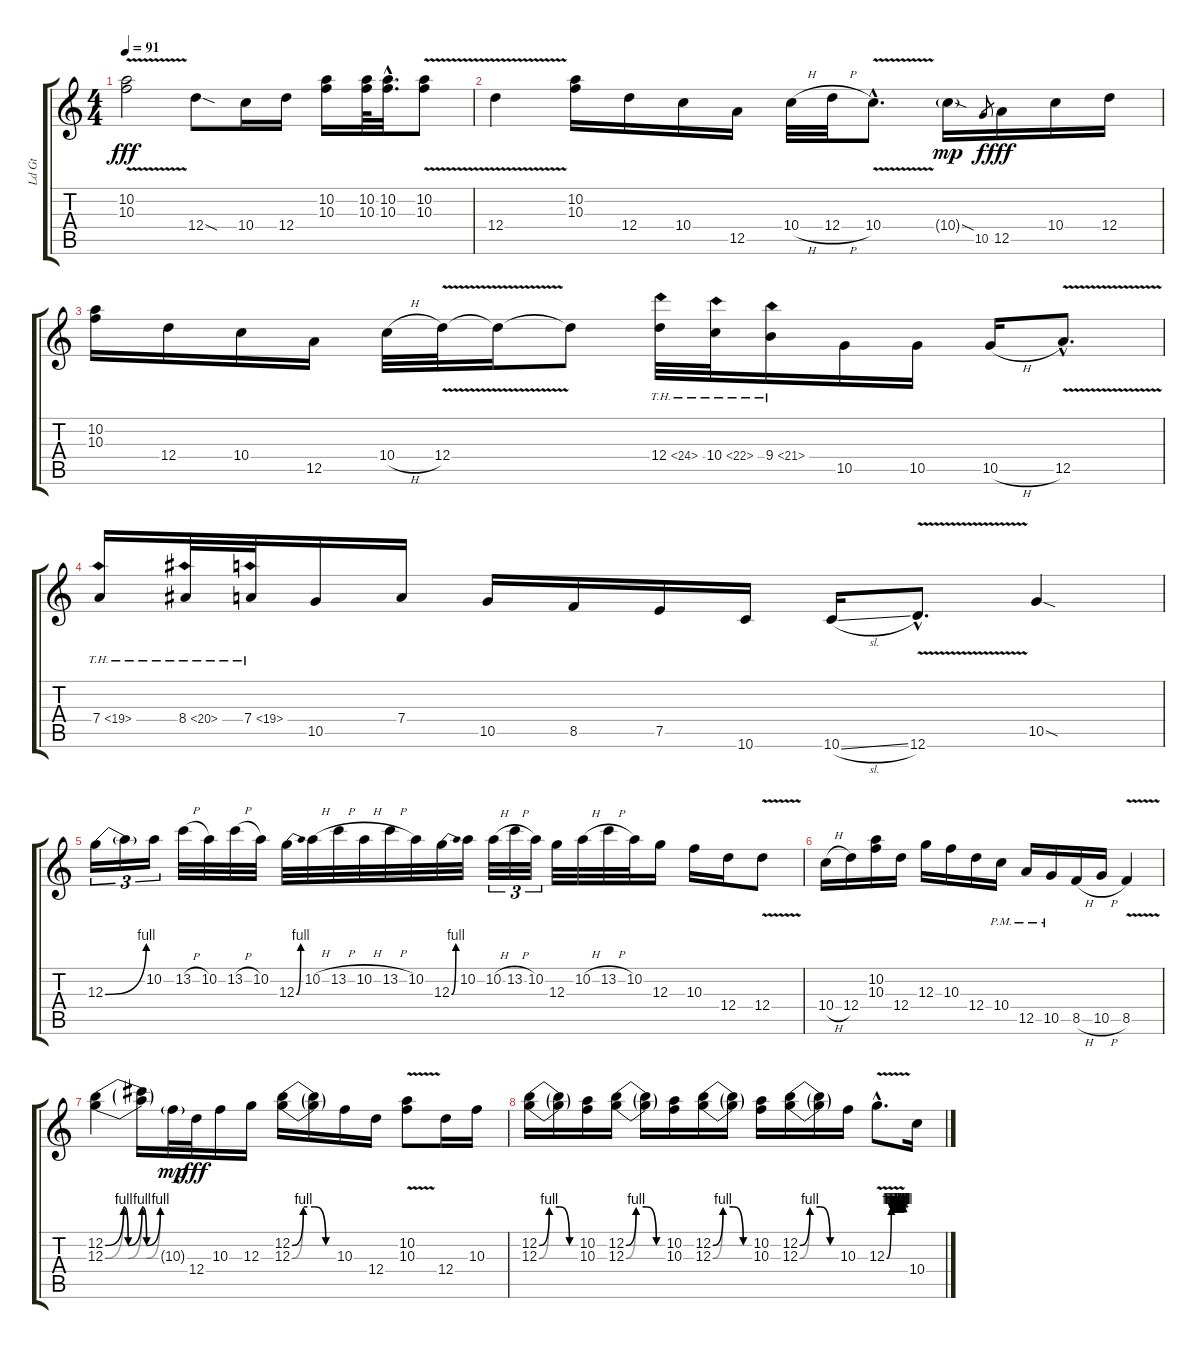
\track ("Ld Gt" "Ld Gt") {instrument distortionguitar}
\staff {score tabs}
\tuning (E4 B3 G3 D3 A2 D2) {hide}
\ts (4 4)
\tempo 91
\clef g2
\ks c
(10.2{v} 10.3{v}).2{dy fff} 12.4{sod}.8 10.4.16 12.4.16 (10.2 10.3).16 (10.2 10.3).64 (10.2{hac} 10.3{hac}).32{d} (10.2{v} 10.3).8 |
12.4{v}.4 (10.2 10.3).16 12.4.16 10.4.16 12.5.16 10.4{h}.32 12.4{h}.32 10.4{v hac}.8{d} 10.4{sod g}.16{dy mp} 10.5.8{gr dy f} 12.5.16{dy fff} 10.4.16 12.4.16 |
(10.2 10.3).16 12.4.16 10.4.16 12.5.16 10.4{h}.32 12.4{v}.32 12.4{t}.16 12.4{t}.8 12.4{th 12}.32 10.4{th 12}.32 9.4{th 12}.16 10.5.16 10.5.16 10.5{h}.16 12.5{v hac}.8{d} |
7.4{th 12}.16 8.4{th 12}.32 7.4{th 12}.32 10.5.16 7.4.16 10.5.16 8.5.16 7.5.16 10.6.16 10.6{sl}.16 12.6{v hac}.8{d} 10.5{sod}.4 |
12.3{be (bend 0 0 60 4)}.16{tu (3 2)} 12.3{t}.16{tu (3 2)} 10.2.16{tu (3 2)} 13.2{h}.32 10.2.32 13.2{h}.32 10.2.32 12.3{be (bend 0 0 60 4)}.32 10.2{h}.32 13.2{h}.32 10.2{h}.32 13.2{h}.32 10.2.32 12.3{be (bend 0 0 60 4)}.32 10.2.32 10.2{h}.32{tu (3 2)} 13.2{h}.32{tu (3 2)} 10.2.32{tu (3 2)} 12.3.32 10.2{h}.32 13.2{h}.32 10.2.32 12.3.16 10.3.16 12.4.16 12.4{v}.8 |
10.4{h}.16 12.4.16 (10.2 10.3).16 12.4.16 12.3.16 10.3.16 12.4.16 10.4{pm}.16 12.5{pm}.16 10.5{pm}.16 8.5{h}.16 10.5{h}.16 8.5{v}.4 |
(12.2{be (custom 0 0 20 4 25 0 40 4 45 0 60 4)} 12.3{be (custom 0 0 20 4 25 0 40 4 45 0 60 4)}).4 (12.2{t} 12.3{t}).16 10.3{g}.32{dy mp} 12.4.32{dy fff} 10.3.16 12.3.16 (12.2{be (custom 0 0 15 4 30 4 45 0 60 0)} 12.3{be (custom 0 0 15 4 30 4 45 0 60 0)}).16 (12.2{t} 12.3{t}).16 10.3.16 12.4.16 (10.2{v} 10.3{v}).8 12.4.16 10.3.16 |
(12.2{be (custom 0 0 15 4 30 4 45 0 60 0)} 12.3{be (custom 0 0 15 4 30 4 45 0 60 0)}).16 (12.2{t} 12.3{t}).16 (10.2 10.3).16 (12.2{be (custom 0 0 15 4 30 4 45 0 60 0)} 12.3{be (custom 0 0 15 4 30 4 45 0 60 0)}).16 (12.2{t} 12.3{t}).16 (10.2 10.3).16 (12.2{be (custom 0 0 15 4 30 4 45 0 60 0)} 12.3{be (custom 0 0 15 4 30 4 45 0 60 0)}).16 (12.2{t} 12.3{t}).16 (10.2 10.3).16 (12.2{be (custom 0 0 15 4 30 4 45 0 60 0)} 12.3{be (custom 0 0 15 4 30 4 45 0 60 0)}).16 (12.2{t} 12.3{t}).16 10.3.16 12.3{be (custom 0 0 15 4 17 3 19 4 21 3 23 4 25 3 27 4 29 3 31 4 33 3 35 4 37 3 39 4 41 3 43 4 45 3 47 4 49 3 51 4 53 3 55 4 60 4) v hac}.8{d} 10.4.16
